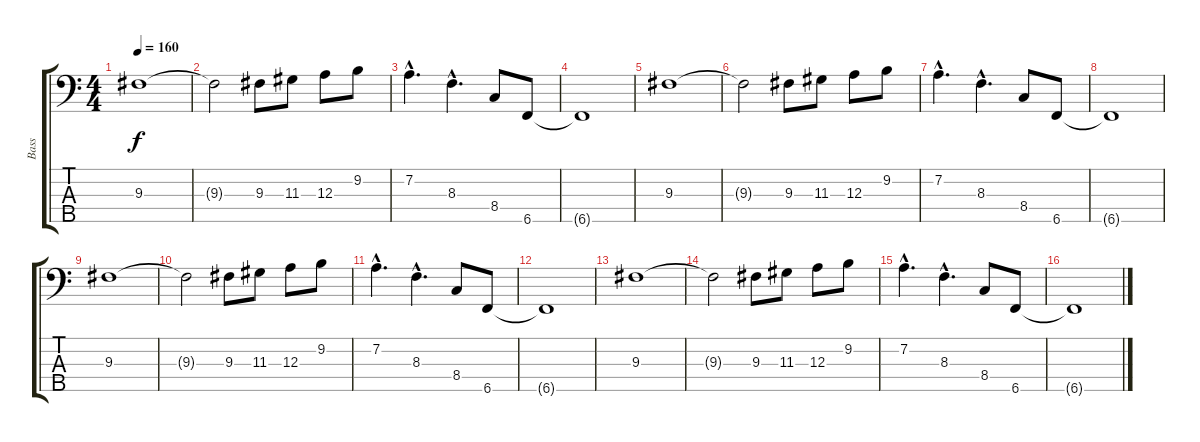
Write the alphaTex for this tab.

\track ("Bass" "Bass") {instrument electricbasspick}
\staff {score tabs}
\tuning (G2 D2 A1 E1 B0) {hide}
\ts (4 4)
\section ("" "")
\tempo 160
\clef f4
\ks c
9.3.1{dy f} |
9.3{t}.2 9.3.8 11.3.8 12.3.8 9.2.8 |
7.2{hac}.4{d} 8.3{hac}.4{d} 8.4.8 6.5.8 |
6.5{t}.1 |
9.3.1 |
9.3{t}.2 9.3.8 11.3.8 12.3.8 9.2.8 |
7.2{hac}.4{d} 8.3{hac}.4{d} 8.4.8 6.5.8 |
6.5{t}.1 |
9.3.1 |
9.3{t}.2 9.3.8 11.3.8 12.3.8 9.2.8 |
7.2{hac}.4{d} 8.3{hac}.4{d} 8.4.8 6.5.8 |
6.5{t}.1 |
9.3.1 |
9.3{t}.2 9.3.8 11.3.8 12.3.8 9.2.8 |
7.2{hac}.4{d} 8.3{hac}.4{d} 8.4.8 6.5.8 |
6.5{t}.1
